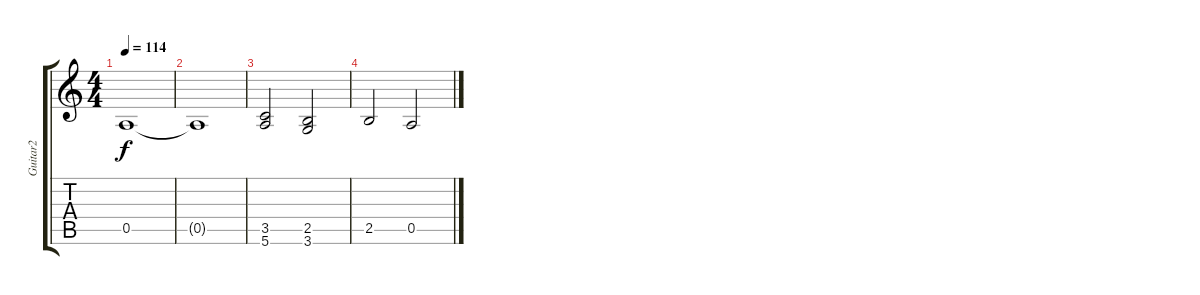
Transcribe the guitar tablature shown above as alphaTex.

\track ("Guitar2" "Guitar2") {instrument acousticguitarsteel}
\staff {score tabs}
\tuning (E4 B3 G3 D3 A2 E2) {hide}
\ts (4 4)
\tempo 114
\clef g2
\ks c
0.5{t}.1{dy f} |
0.5{t}.1 |
(3.5 5.6).2 (2.5 3.6).2 |
2.5.2 0.5.2
